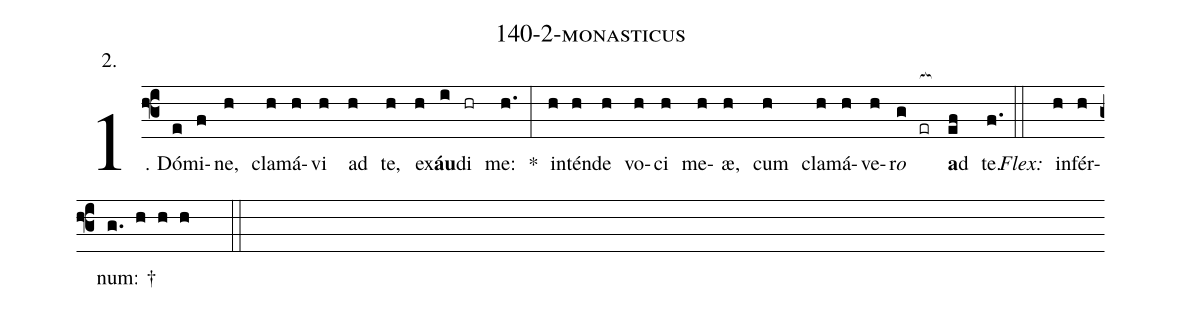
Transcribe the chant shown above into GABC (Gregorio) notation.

name: 140-2-monasticus;
annotation: 2.;
%%
(f3)1. Dó(e)mi(f)ne,(h) cla(h)má(h)vi(h) ad(h) te,(h) ex(h)<b>áu</b>(i)di(hr) me:(h.) *(:) in(h)tén(h)de(h) vo(h)ci(h) me(h)æ,(h) cum(h) cla(h)má(h)ve(h)r<i>o</i>(g er[ocb:1{]) <b>a</b>d(ef[ocb:0}]) te.(f.) (::)
<i>Flex:</i>()  in(h)fér(h)num: †(g. h h h  ::)
